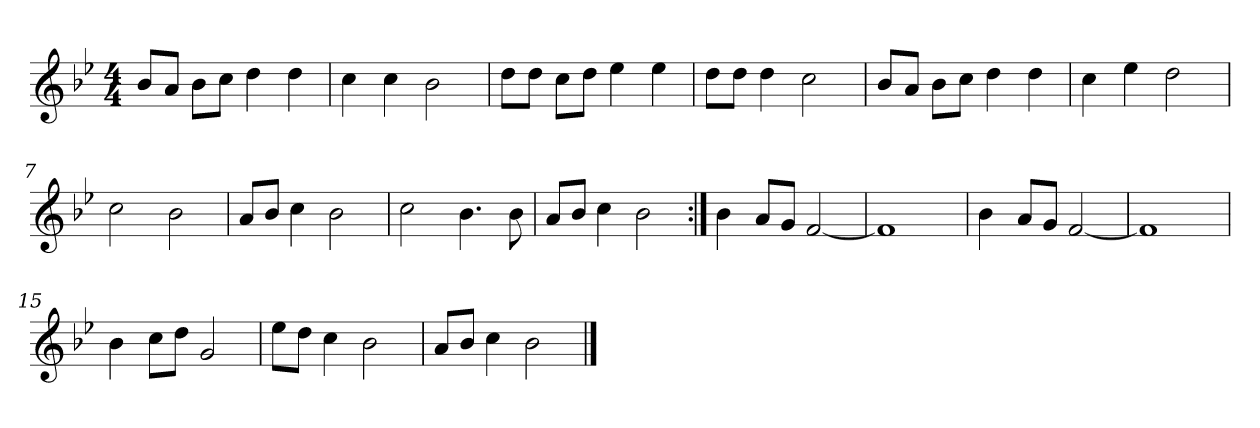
**kern
*part1
*staff1
*clefG2
*k[b-e-]
*B-:
*M4/4
=1
8b-/L
8a/J
8b-\L
8cc\J
4dd\
4dd\
=2
4cc\
4cc\
2b-\
=3
8dd\L
8dd\J
8cc\L
8dd\J
4ee-\
4ee-\
=4
8dd\L
8dd\J
4dd\
2cc\
=5
8b-/L
8a/J
8b-\L
8cc\J
4dd\
4dd\
=6
4cc\
4ee-\
2dd\
=7
2cc\
2b-\
=8
8a/L
8b-/J
4cc\
2b-\
!!LO:LB:g=z
=9
2cc\
4.b-\
8b-\
=10
8a/L
8b-/J
4cc\
2b-\
=11:|!
4b-\
8a/L
8g/J
[2f/
=12
1f]
=13
4b-\
8a/L
8g/J
[2f/
=14
1f]
=15
4b-\
8cc\L
8dd\J
2g/
=16
8ee-\L
8dd\J
4cc\
2b-\
=17
8a/L
8b-/J
4cc\
2b-\
==
*-
